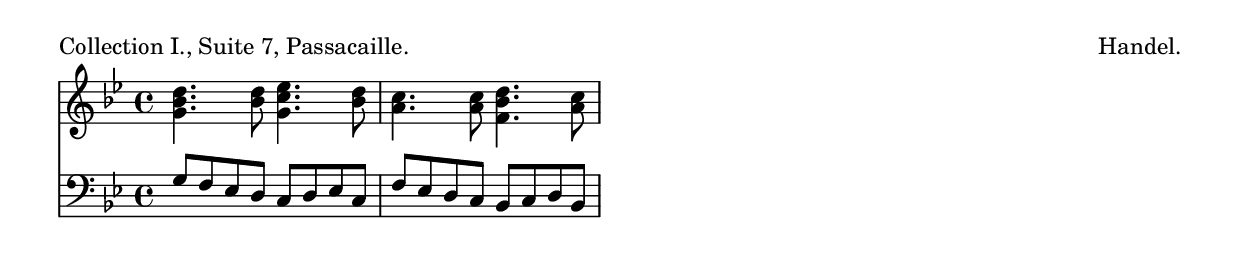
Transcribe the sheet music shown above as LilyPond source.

\version "2.6.3"
\include "english.ly"

\score {
  \relative c' <<
  \new Staff {
  \key bf \major
  \time 4/4
  \stemDown <g' bf d>4. <bf d>8 <g c ef>4. <bf d>8 | <a c>4. <a c>8 <f bf d>4. <a c>8
  }

  \new Staff {
  \key bf \major
  \clef bass
  \stemUp g,8 f8 ef8 d8 c8 d8 ef8 c8 | f8 ef8 d8 c8 bf8 c8 d8 bf8
  }
>>

  \header {
    piece = "Collection I., Suite 7, Passacaille."
    opus = "Handel."
   }
  \midi { \tempo 4 = 100}
  \layout {
    indent = 0.0\cm
    \context {
      \Score
       \remove Bar_number_engraver
    }
  }
}
